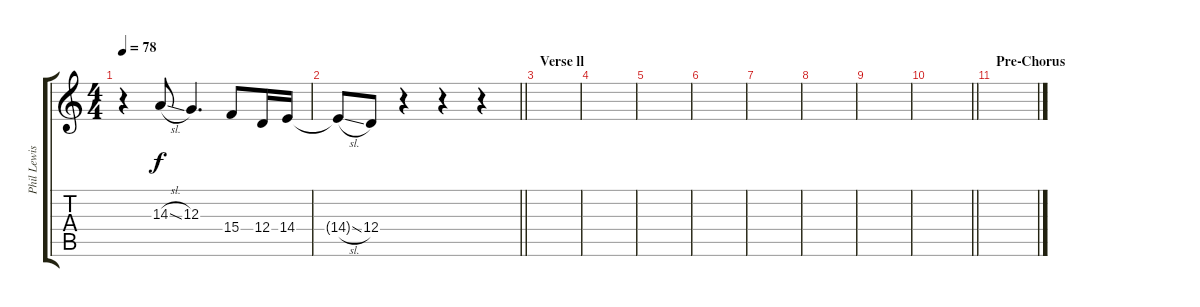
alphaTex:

\track ("Phil Lewis" "Phil Lewis") {instrument lead2sawtooth}
\staff {score tabs}
\tuning (E4 B3 G3 D3 A2 E2) {hide}
\ts (4 4)
\tempo 78
\clef g2
\ks c
r.4{dy f} 14.3{sl}.8 12.3.4{d} 15.4.8 12.4.16 14.4.16 |
\barLineRight lightlight
14.4{sl t}.8 12.4.8 r.4 r.4 r.4 |
\section ("" "Verse ll")
|
|
|
|
|
|
|
\barLineRight lightlight
|
\section ("" "Pre-Chorus")
